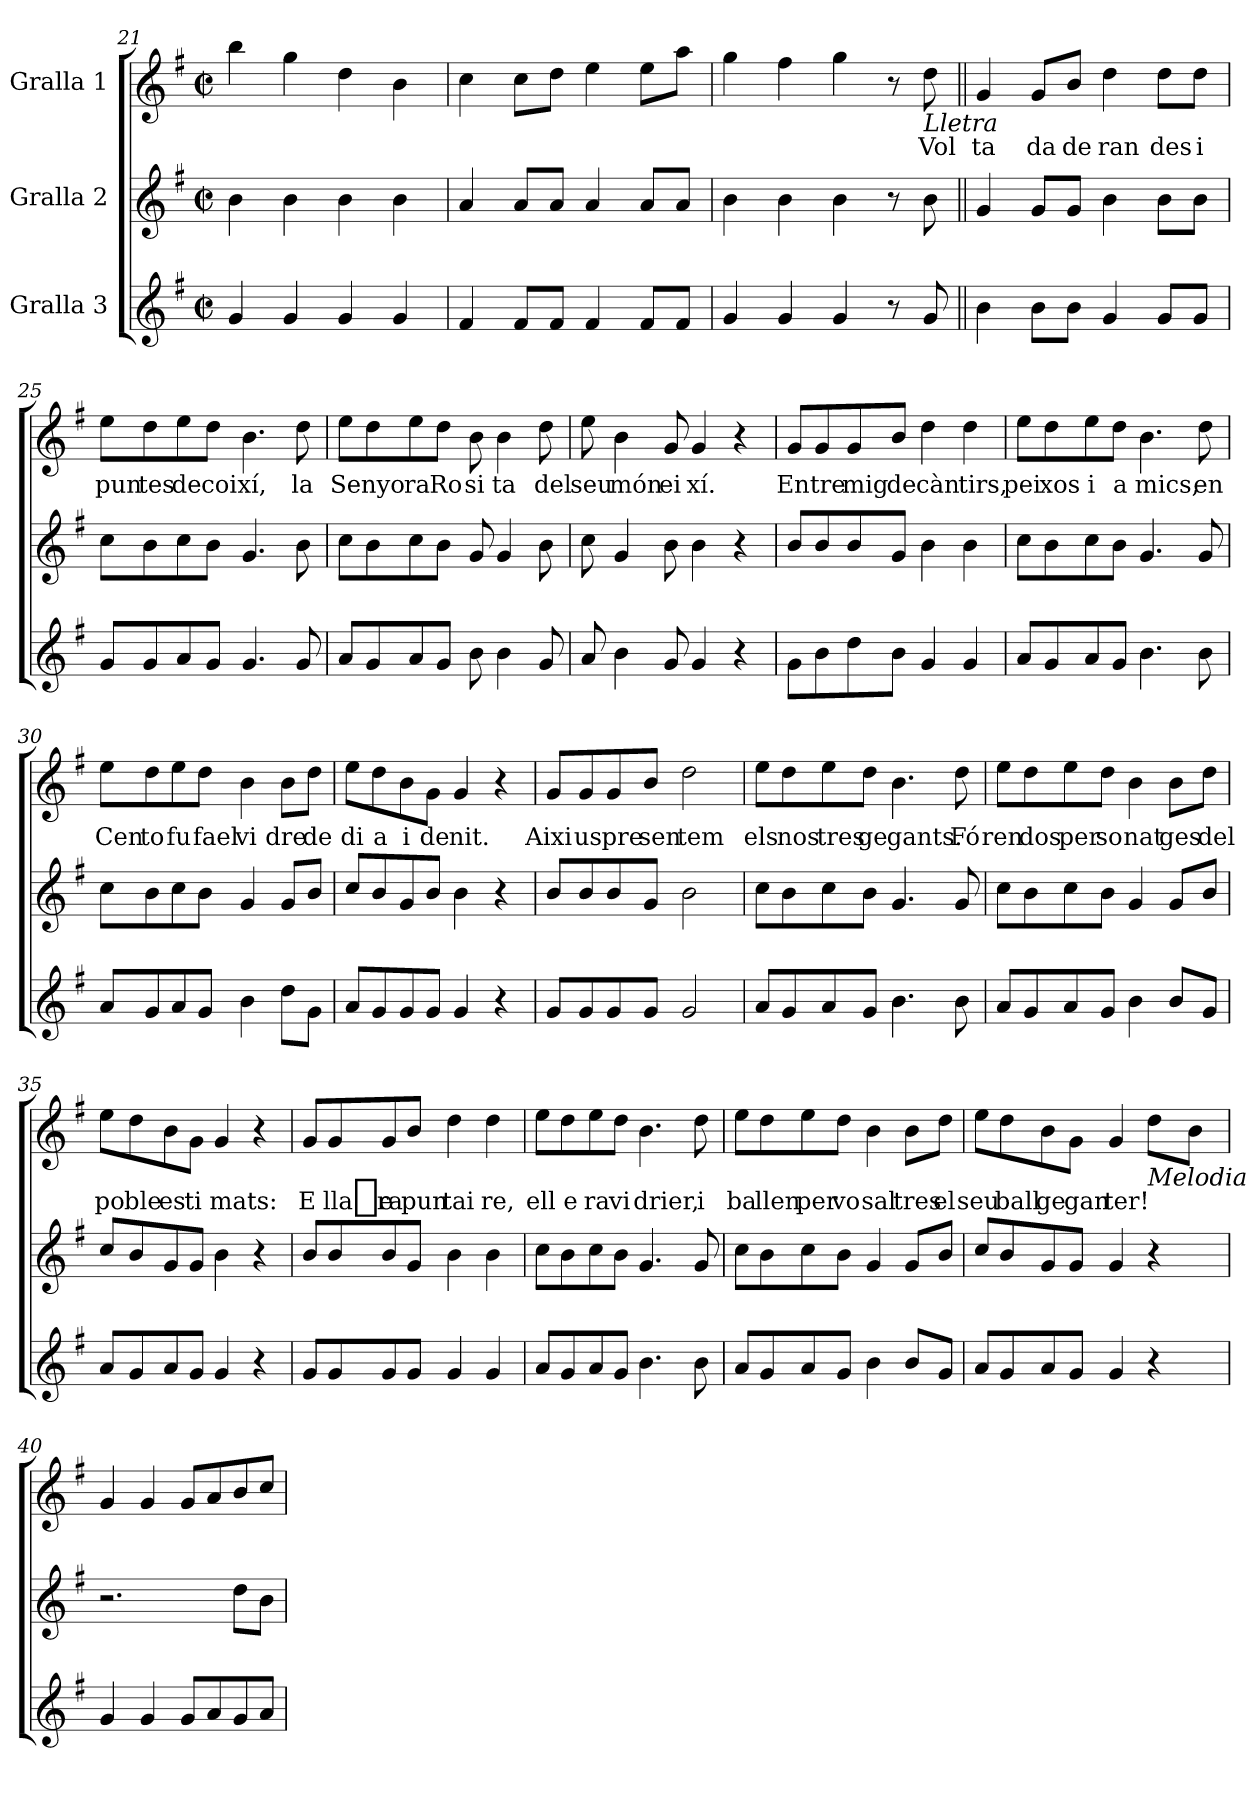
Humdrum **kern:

**kern	**kern	**kern	**text
*part3	*part2	*part1	*part1
*staff3	*staff2	*staff1	*staff1
*I"Gralla 3	*I"Gralla 2	*I"Gralla 1	*
*clefG2	*clefG2	*clefG2	*
*k[f#]	*k[f#]	*k[f#]	*
*G:	*G:	*G:	*
*M2/2	*M2/2	*M2/2	*
*met(c|)	*met(c|)	*met(c|)	*
=21	=21	=21	=21
4g/	4b\	4bb\	.
4g/	4b\	4gg\	.
4g/	4b\	4dd\	.
4g/	4b\	4b\	.
=22	=22	=22	=22
4f#/	4a/	4cc\	.
8f#/L	8a/L	8cc\L	.
8f#/J	8a/J	8dd\J	.
4f#/	4a/	4ee\	.
8f#/L	8a/L	8ee\L	.
8f#/J	8a/J	8aa\J	.
=23	=23	=23	=23
4g/	4b\	4gg\	.
4g/	4b\	4ff#\	.
4g/	4b\	4gg\	.
8r	8r	8r	.
!	!	!LO:TX:b:i:t=Lletra	!
!	!	!	!LO:LY:b
8g/	8b\	8dd\	Vol
=24||	=24||	=24||	=24||
!	!	!	!LO:LY:b
4b\	4g/	4g/	ta
!	!	!	!LO:LY:b
8b\L	8g/L	8g/L	da
!	!	!	!LO:LY:b
8b\J	8g/J	8b/J	de
!	!	!	!LO:LY:b
4g/	4b\	4dd\	ran
!	!	!	!LO:LY:b
8g/L	8b\L	8dd\L	des
!	!	!	!LO:LY:b
8g/J	8b\J	8dd\J	i
!!LO:PB:g=z
=25	=25	=25	=25
!	!	!	!LO:LY:b
8g/L	8cc\L	8ee\L	pun
!	!	!	!LO:LY:b
8g/	8b\	8dd\	tes
!	!	!	!LO:LY:b
8a/	8cc\	8ee\	de
!	!	!	!LO:LY:b
8g/J	8b\J	8dd\J	coi
!	!	!	!LO:LY:b
4.g/	4.g/	4.b\	xí,
!	!	!	!LO:LY:b
8g/	8b\	8dd\	la
=26	=26	=26	=26
!	!	!	!LO:LY:b
8a/L	8cc\L	8ee\L	Se
!	!	!	!LO:LY:b
8g/	8b\	8dd\	nyo
!	!	!	!LO:LY:b
8a/	8cc\	8ee\	ra
!	!	!	!LO:LY:b
8g/J	8b\J	8dd\J	Ro
!	!	!	!LO:LY:b
8b\	8g/	8b\	si
!	!	!	!LO:LY:b
4b\	4g/	4b\	ta
!	!	!	!LO:LY:b
8g/	8b\	8dd\	del
=27	=27	=27	=27
!	!	!	!LO:LY:b
8a/	8cc\	8ee\	seu
!	!	!	!LO:LY:b
4b\	4g/	4b\	món
!	!	!	!LO:LY:b
8g/	8b\	8g/	ei
!	!	!	!LO:LY:b
4g/	4b\	4g/	xí.
4r	4r	4r	.
=28	=28	=28	=28
!	!	!	!LO:LY:b
8g\L	8b/L	8g/L	En
!	!	!	!LO:LY:b
8b\	8b/	8g/	tre
!	!	!	!LO:LY:b
8dd\	8b/	8g/	mig
!	!	!	!LO:LY:b
8b\J	8g/J	8b/J	de
!	!	!	!LO:LY:b
4g/	4b\	4dd\	càn
!	!	!	!LO:LY:b
4g/	4b\	4dd\	tirs,
=29	=29	=29	=29
!	!	!	!LO:LY:b
8a/L	8cc\L	8ee\L	pei
!	!	!	!LO:LY:b
8g/	8b\	8dd\	xos
!	!	!	!LO:LY:b
8a/	8cc\	8ee\	i
!	!	!	!LO:LY:b
8g/J	8b\J	8dd\J	a
!	!	!	!LO:LY:b
4.b\	4.g/	4.b\	mics,
!	!	!	!LO:LY:b
8b\	8g/	8dd\	en
!!LO:LB:g=z
=30	=30	=30	=30
!	!	!	!LO:LY:b
8a/L	8cc\L	8ee\L	Cen
!	!	!	!LO:LY:b
8g/	8b\	8dd\	to
!	!	!	!LO:LY:b
8a/	8cc\	8ee\	fu
!	!	!	!LO:LY:b
8g/J	8b\J	8dd\J	fael
!	!	!	!LO:LY:b
4b\	4g/	4b\	vi
!	!	!	!LO:LY:b
8dd\L	8g/L	8b\L	dre
!	!	!	!LO:LY:b
8g\J	8b/J	8dd\J	de
=31	=31	=31	=31
!	!	!	!LO:LY:b
8a/L	8cc/L	8ee\L	di
!	!	!	!LO:LY:b
8g/	8b/	8dd\	a
!	!	!	!LO:LY:b
8g/	8g/	8b\	i
!	!	!	!LO:LY:b
8g/J	8b/J	8g\J	de
!	!	!	!LO:LY:b
4g/	4b\	4g/	nit.
4r	4r	4r	.
=32	=32	=32	=32
!	!	!	!LO:LY:b
8g/L	8b/L	8g/L	Aixi
!	!	!	!LO:LY:b
8g/	8b/	8g/	us
!	!	!	!LO:LY:b
8g/	8b/	8g/	pre
!	!	!	!LO:LY:b
8g/J	8g/J	8b/J	sen
!	!	!	!LO:LY:b
2g/	2b\	2dd\	tem
=33	=33	=33	=33
!	!	!	!LO:LY:b
8a/L	8cc\L	8ee\L	els
!	!	!	!LO:LY:b
8g/	8b\	8dd\	nos
!	!	!	!LO:LY:b
8a/	8cc\	8ee\	tres
!	!	!	!LO:LY:b
8g/J	8b\J	8dd\J	ge
!	!	!	!LO:LY:b
4.b\	4.g/	4.b\	gants.
!	!	!	!LO:LY:b
8b\	8g/	8dd\	Fó
!!LO:LB:g=z
=34	=34	=34	=34
!	!	!	!LO:LY:b
8a/L	8cc\L	8ee\L	ren
!	!	!	!LO:LY:b
8g/	8b\	8dd\	dos
!	!	!	!LO:LY:b
8a/	8cc\	8ee\	per
!	!	!	!LO:LY:b
8g/J	8b\J	8dd\J	so
!	!	!	!LO:LY:b
4b\	4g/	4b\	nat
!	!	!	!LO:LY:b
8b/L	8g/L	8b\L	ges
!	!	!	!LO:LY:b
8g/J	8b/J	8dd\J	del
=35	=35	=35	=35
!	!	!	!LO:LY:b
8a/L	8cc/L	8ee\L	po
!	!	!	!LO:LY:b
8g/	8b/	8dd\	ble
!	!	!	!LO:LY:b
8a/	8g/	8b\	es
!	!	!	!LO:LY:b
8g/J	8g/J	8g\J	ti
!	!	!	!LO:LY:b
4g/	4b\	4g/	mats:
4r	4r	4r	.
=36	=36	=36	=36
!	!	!	!LO:LY:b
8g/L	8b/L	8g/L	E
!	!	!	!LO:LY:b
8g/	8b/	8g/	lla_e
!	!	!	!LO:LY:b
8g/	8b/	8g/	ra
!	!	!	!LO:LY:b
8g/J	8g/J	8b/J	pun
!	!	!	!LO:LY:b
4g/	4b\	4dd\	tai
!	!	!	!LO:LY:b
4g/	4b\	4dd\	re,
!!LO:LB:g=z
=37	=37	=37	=37
!	!	!	!LO:LY:b
8a/L	8cc\L	8ee\L	ell
!	!	!	!LO:LY:b
8g/	8b\	8dd\	e
!	!	!	!LO:LY:b
8a/	8cc\	8ee\	ra
!	!	!	!LO:LY:b
8g/J	8b\J	8dd\J	vi
!	!	!	!LO:LY:b
4.b\	4.g/	4.b\	drier,
!	!	!	!LO:LY:b
8b\	8g/	8dd\	i
=38	=38	=38	=38
!	!	!	!LO:LY:b
8a/L	8cc\L	8ee\L	ba
!	!	!	!LO:LY:b
8g/	8b\	8dd\	llen
!	!	!	!LO:LY:b
8a/	8cc\	8ee\	per
!	!	!	!LO:LY:b
8g/J	8b\J	8dd\J	vo
!	!	!	!LO:LY:b
4b\	4g/	4b\	sal
!	!	!	!LO:LY:b
8b/L	8g/L	8b\L	tres
!	!	!	!LO:LY:b
8g/J	8b/J	8dd\J	el
!!LO:PB:g=z
=39	=39	=39	=39
!	!	!	!LO:LY:b
8a/L	8cc/L	8ee\L	seu
!	!	!	!LO:LY:b
8g/	8b/	8dd\	ball
!	!	!	!LO:LY:b
8a/	8g/	8b\	ge
!	!	!	!LO:LY:b
8g/J	8g/J	8g\J	gan
!	!	!	!LO:LY:b
4g/	4g/	4g/	ter!
!	!	!LO:TX:b:i:t=Melodia	!
4r	4r	8dd\L	.
.	.	8b\J	.
=40	=40	=40	=40
4g/	2.r	4g/	.
4g/	.	4g/	.
8g/L	.	8g/L	.
8a/	.	8a/	.
8g/	8dd\L	8b/	.
8a/J	8b\J	8cc/J	.
=	=	=	=
*-	*-	*-	*-
